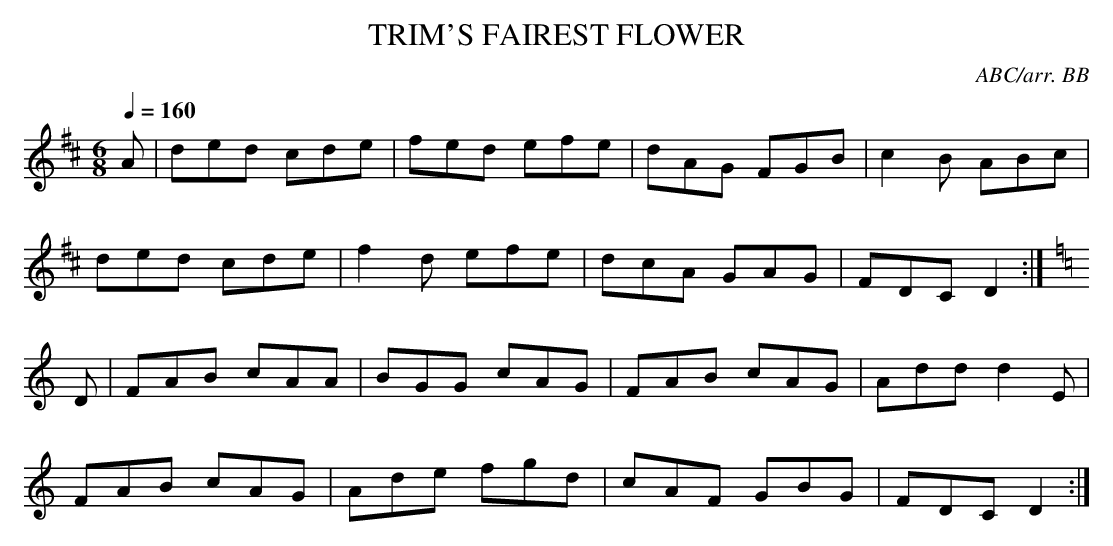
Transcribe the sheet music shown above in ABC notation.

X:1
T:TRIM'S FAIREST FLOWER
Q:1/4=160
C:ABC/arr. BB
M:6/8
L:1/8
K:D
A|ded cde|fed efe|dAG FGB|c2B ABc|
ded cde|f2d efe|dcA GAG|FDC D2 :|
K:Ddor
D|FAB cAA|BGG cAG|FAB cAG|Add d2E|
FAB cAG|Ade fgd|cAF GBG|FDC D2 :|
